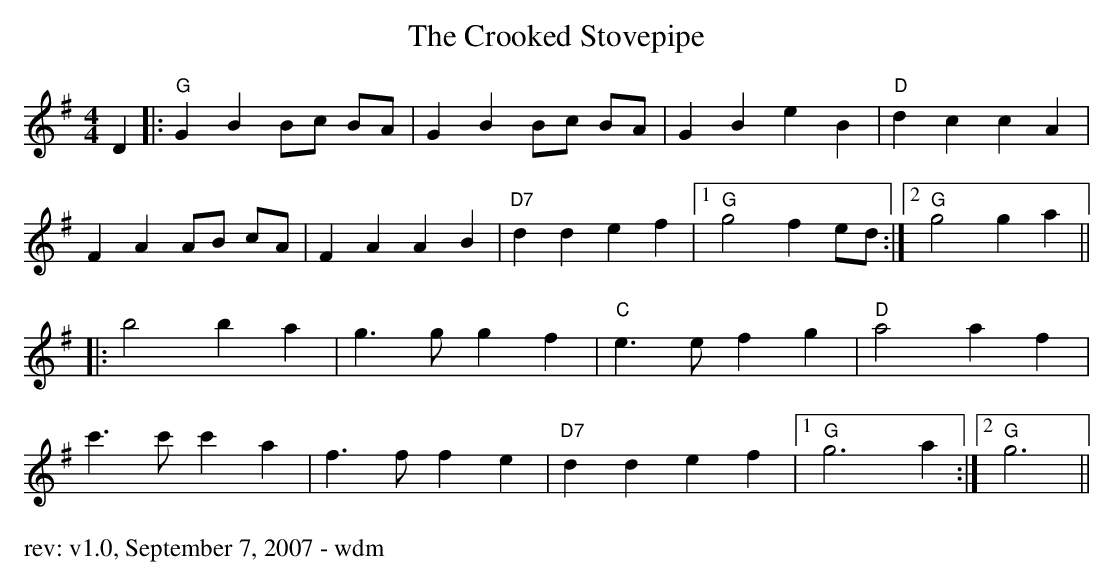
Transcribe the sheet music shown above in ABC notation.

X:1
T: The Crooked Stovepipe
M: 4/4
L: 1/8
K: Gmaj
D2 |: \
"G" G2 B2 Bc BA | G2 B2 Bc BA | G2 B2 e2 B2 | "D"d2 c2 c2 A2 |
F2 A2 AB cA | F2 A2 A2 B2 | "D7"d2 d2 e2 f2 |[1 "G"g4 f2 ed :|[2 "G"g4 g2 a2 ||
|: b4 b2 a2 | g3 g g2 f2 | "C"e3 e f2 g2 | "D"a4 a2 f2 |
c'3 c' c'2 a2 | f3 f f2 e2 | "D7"d2 d2 e2 f2 |[1 "G"g6 a2 :|[2 "G"g6  ||
